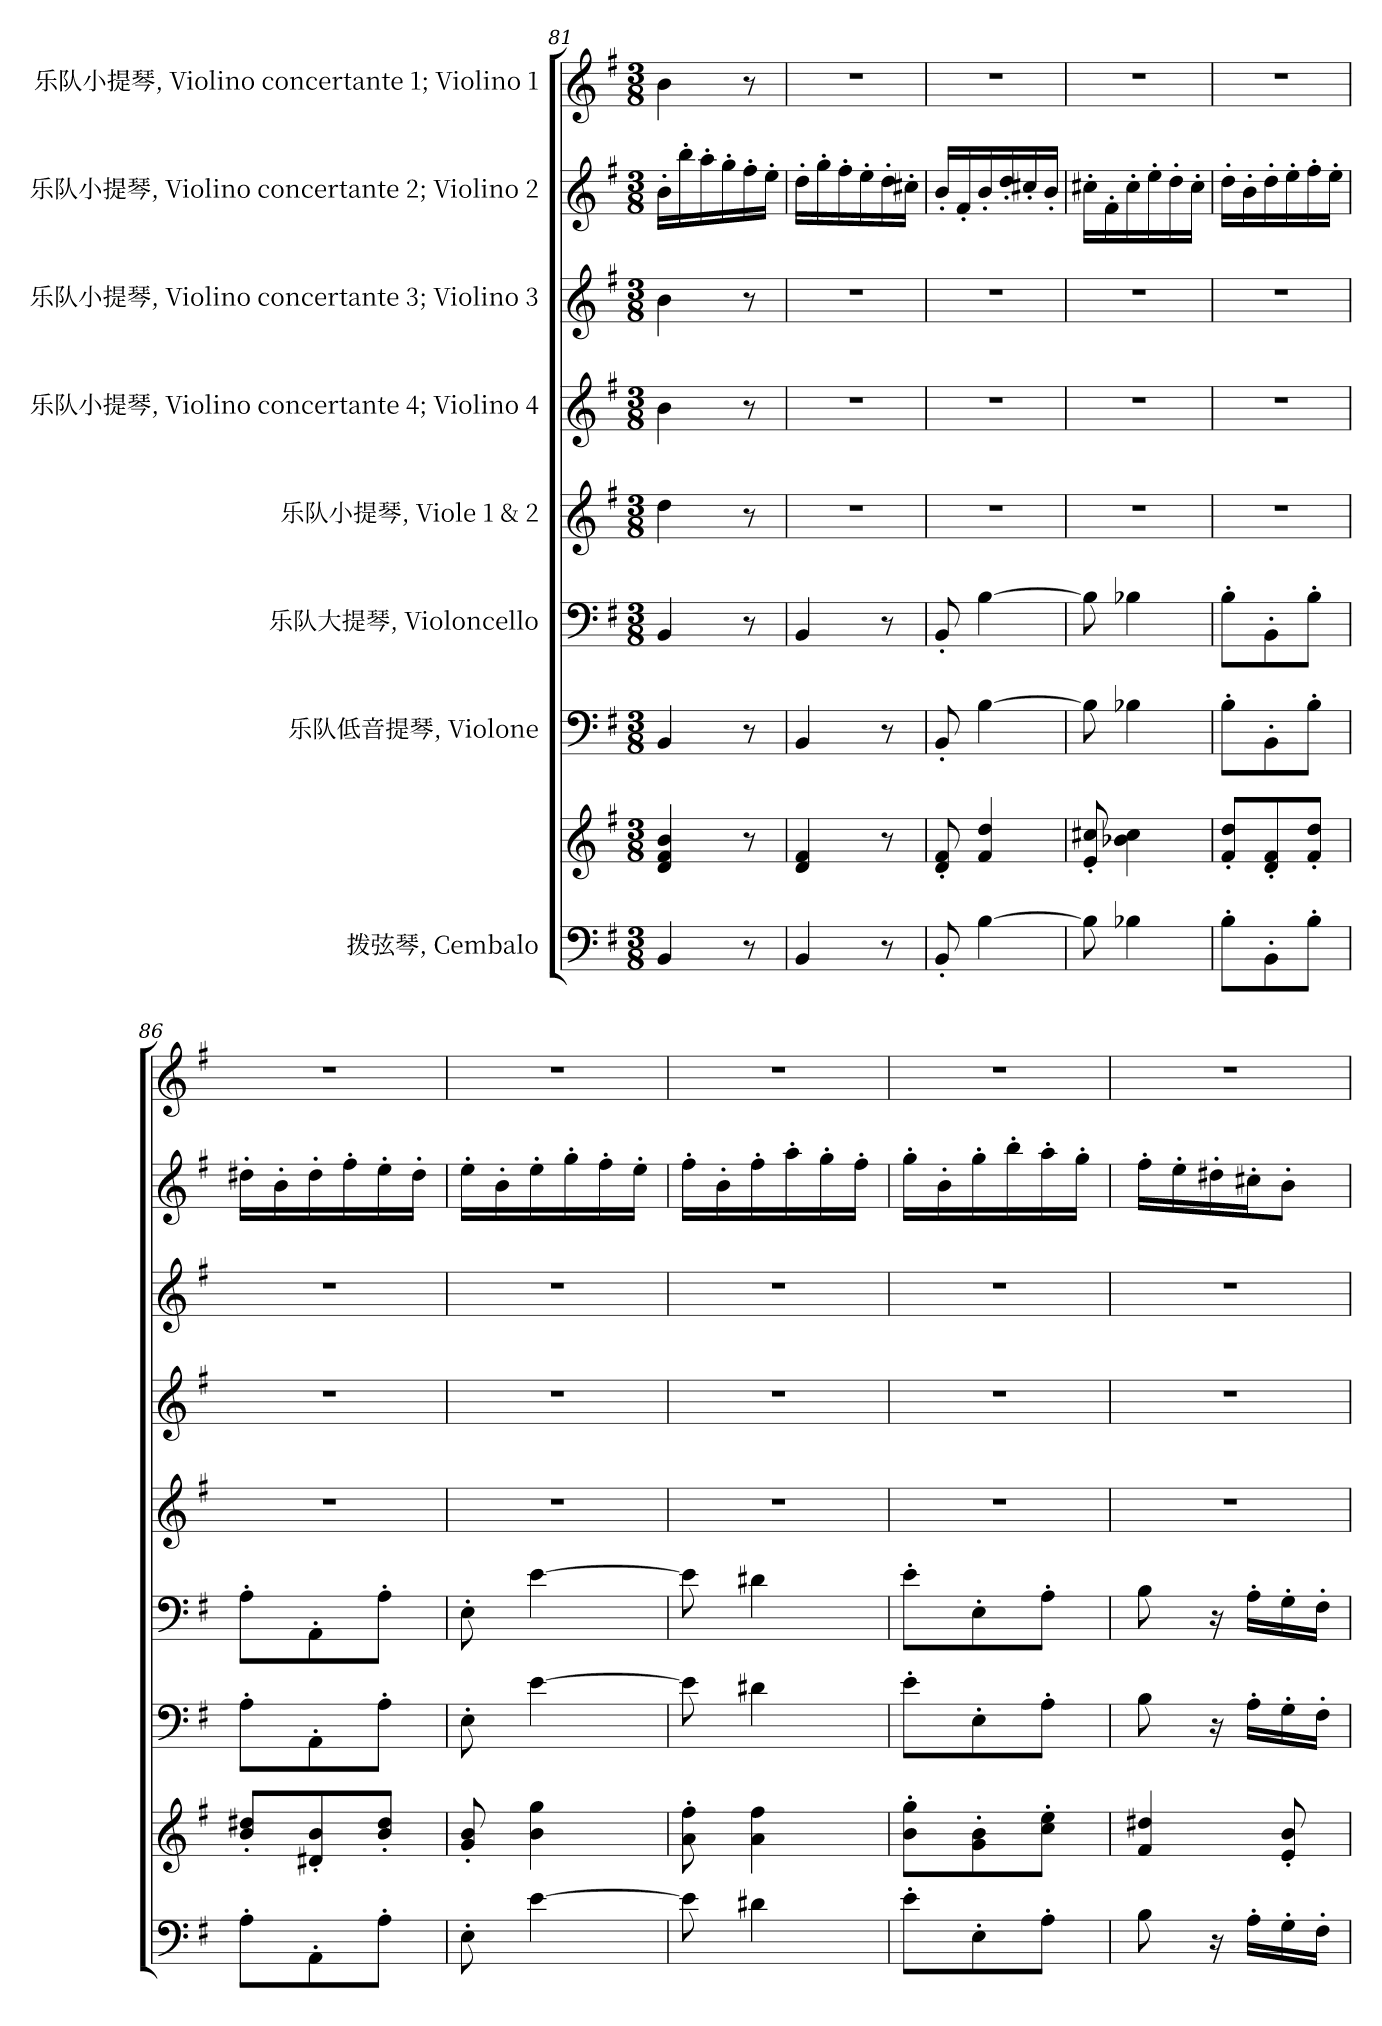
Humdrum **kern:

**kern	**kern	**kern	**kern	**kern	**kern	**kern	**kern	**kern
*part8	*part8	*part7	*part6	*part5	*part4	*part3	*part2	*part1
*staff9	*staff8	*staff7	*staff6	*staff5	*staff4	*staff3	*staff2	*staff1
*I"拨弦琴, Cembalo	*	*I"乐队低音提琴, Violone	*I"乐队大提琴, Violoncello	*I"乐队小提琴, Viole 1 &amp; 2	*I"乐队小提琴, Violino concertante 4; Violino 4	*I"乐队小提琴, Violino concertante 3; Violino 3	*I"乐队小提琴, Violino concertante 2; Violino 2	*I"乐队小提琴, Violino concertante 1; Violino 1
*clefF4	*clefG2	*clefF4	*clefF4	*clefG2	*clefG2	*clefG2	*clefG2	*clefG2
*	*	*ITrd7c12	*	*	*	*	*	*
*k[f#]	*k[f#]	*k[f#]	*k[f#]	*k[f#]	*k[f#]	*k[f#]	*k[f#]	*k[f#]
*M3/8	*M3/8	*M3/8	*M3/8	*M3/8	*M3/8	*M3/8	*M3/8	*M3/8
=81	=81	=81	=81	=81	=81	=81	=81	=81
4BB/	4d/ 4f#/ 4b/	4BBB/	4BB/	4dd\	4b\	4b\	16b'\LL	4b\
.	.	.	.	.	.	.	16bb'\	.
.	.	.	.	.	.	.	16aa'\	.
.	.	.	.	.	.	.	16gg'\	.
8r	8r	8r	8r	8r	8r	8r	16ff#'\	8r
.	.	.	.	.	.	.	16ee'\JJ	.
=82	=82	=82	=82	=82	=82	=82	=82	=82
4BB/	4d/ 4f#/	4BBB/	4BB/	4.r	4.r	4.r	16dd'\LL	4.r
.	.	.	.	.	.	.	16gg'\	.
.	.	.	.	.	.	.	16ff#'\	.
.	.	.	.	.	.	.	16ee'\	.
8r	8r	8r	8r	.	.	.	16dd'\	.
.	.	.	.	.	.	.	16cc#X'\JJ	.
!!LO:PB:g=z
=83	=83	=83	=83	=83	=83	=83	=83	=83
8BB'/	8d/' 8f#/'	8BBB'/	8BB'/	4.r	4.r	4.r	16b'/LL	4.r
.	.	.	.	.	.	.	16f#'/	.
[4B\	4f#/ 4dd/	[4BB\	[4B\	.	.	.	16b'/	.
.	.	.	.	.	.	.	16dd'/	.
.	.	.	.	.	.	.	16cc#X'/	.
.	.	.	.	.	.	.	16b'/JJ	.
=84	=84	=84	=84	=84	=84	=84	=84	=84
8B\]	8e/' 8cc#X/'	8BB\]	8B\]	4.r	4.r	4.r	16cc#X'\LL	4.r
.	.	.	.	.	.	.	16f#'\	.
4B-X\	4b-X\ 4cc#\	4BB-X\	4B-X\	.	.	.	16cc#'\	.
.	.	.	.	.	.	.	16ee'\	.
.	.	.	.	.	.	.	16dd'\	.
.	.	.	.	.	.	.	16cc#'\JJ	.
=85	=85	=85	=85	=85	=85	=85	=85	=85
8B'\L	8f#/' 8dd/'L	8BB'\L	8B'\L	4.r	4.r	4.r	16dd'\LL	4.r
.	.	.	.	.	.	.	16b'\	.
8BB'\	8d/' 8f#/'	8BBB'\	8BB'\	.	.	.	16dd'\	.
.	.	.	.	.	.	.	16ee'\	.
8B'\J	8f#/' 8dd/'J	8BB'\J	8B'\J	.	.	.	16ff#'\	.
.	.	.	.	.	.	.	16ee'\JJ	.
=86	=86	=86	=86	=86	=86	=86	=86	=86
8A'\L	8b/' 8dd#X/'L	8AA'\L	8A'\L	4.r	4.r	4.r	16dd#X'\LL	4.r
.	.	.	.	.	.	.	16b'\	.
8AA'\	8d#X/' 8b/'	8AAA'\	8AA'\	.	.	.	16dd#'\	.
.	.	.	.	.	.	.	16ff#'\	.
8A'\J	8b/' 8dd#/'J	8AA'\J	8A'\J	.	.	.	16ee'\	.
.	.	.	.	.	.	.	16dd#'\JJ	.
=87	=87	=87	=87	=87	=87	=87	=87	=87
8E'\	8g/' 8b/'	8EE'\	8E'\	4.r	4.r	4.r	16ee'\LL	4.r
.	.	.	.	.	.	.	16b'\	.
[4e\	4b\ 4gg\	[4E\	[4e\	.	.	.	16ee'\	.
.	.	.	.	.	.	.	16gg'\	.
.	.	.	.	.	.	.	16ff#'\	.
.	.	.	.	.	.	.	16ee'\JJ	.
=88	=88	=88	=88	=88	=88	=88	=88	=88
8e\]	8a\' 8ff#\'	8E\]	8e\]	4.r	4.r	4.r	16ff#'\LL	4.r
.	.	.	.	.	.	.	16b'\	.
4d#X\	4a\ 4ff#\	4D#X\	4d#X\	.	.	.	16ff#'\	.
.	.	.	.	.	.	.	16aa'\	.
.	.	.	.	.	.	.	16gg'\	.
.	.	.	.	.	.	.	16ff#'\JJ	.
!!LO:PB:g=z
=89	=89	=89	=89	=89	=89	=89	=89	=89
8e'\L	8b\' 8gg\'L	8E'\L	8e'\L	4.r	4.r	4.r	16gg'\LL	4.r
.	.	.	.	.	.	.	16b'\	.
8E'\	8g\' 8b\'	8EE'\	8E'\	.	.	.	16gg'\	.
.	.	.	.	.	.	.	16bb'\	.
8A'\J	8cc\' 8ee\'J	8AA'\J	8A'\J	.	.	.	16aa'\	.
.	.	.	.	.	.	.	16gg'\JJ	.
=90	=90	=90	=90	=90	=90	=90	=90	=90
8B\	4f#/ 4dd#X/	8BB\	8B\	4.r	4.r	4.r	16ff#'\LL	4.r
.	.	.	.	.	.	.	16ee'\	.
16r	.	16r	16r	.	.	.	16dd#X'\	.
16A'\LL	.	16AA'\LL	16A'\LL	.	.	.	16cc#X'\J	.
16G'\	8e/' 8b/'	16GG'\	16G'\	.	.	.	8b'\J	.
16F#'\JJ	.	16FF#'\JJ	16F#'\JJ	.	.	.	.	.
=	=	=	=	=	=	=	=	=
*-	*-	*-	*-	*-	*-	*-	*-	*-
